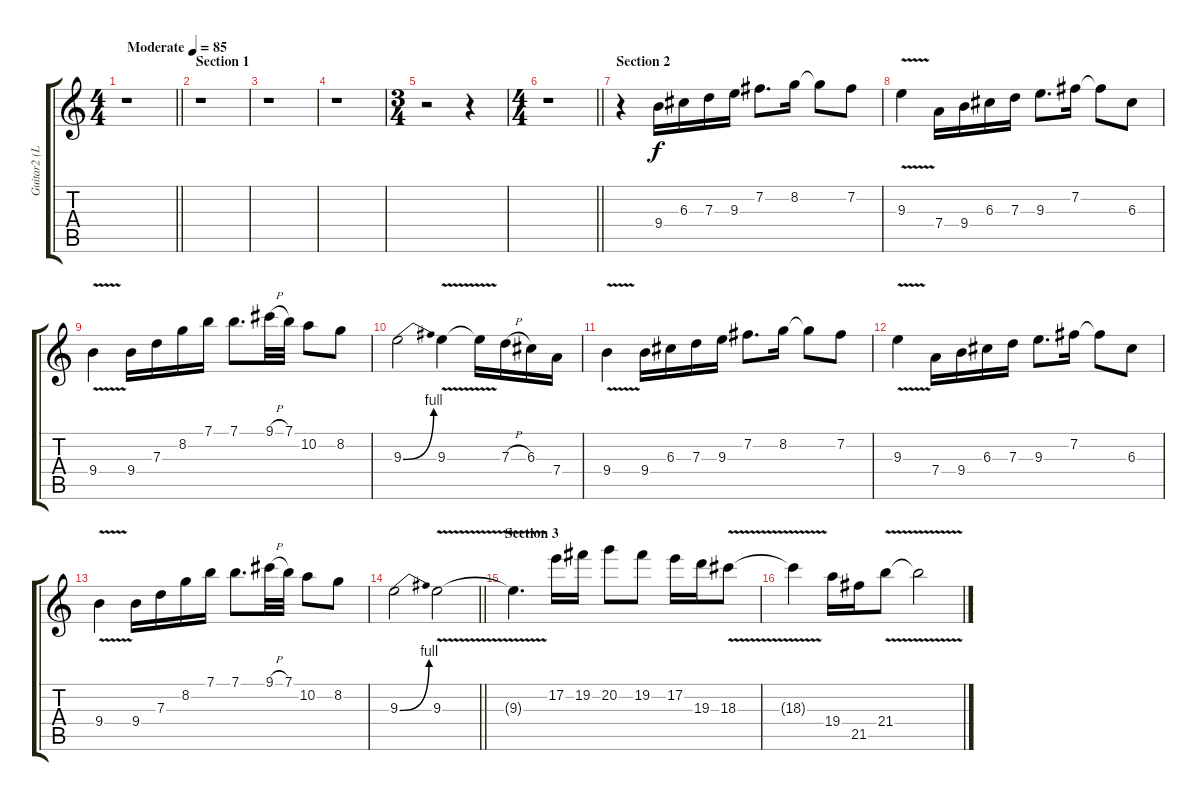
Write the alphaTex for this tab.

\track ("Guitar2 (Lead)" "Guitar2 (L") {instrument distortionguitar}
\staff {score tabs}
\tuning (E4 B3 G3 D3 A2 E2) {hide}
\ts (4 4)
\tempo (85 "Moderate")
\clef g2
\barLineRight lightlight
\ks c
r.1{dy f instrument distortionguitar} |
\section ("" "Section 1")
r.1 |
r.1 |
r.1 |
\ts (3 4)
r.2 r.4 |
\ts (4 4)
\barLineRight lightlight
r.1 |
\section ("" "Section 2")
r.4 9.4.16 6.3.16 7.3.16 9.3.16 7.2.8{d} 8.2.16 8.2{t}.8 7.2.8 |
9.3{v}.4 7.4.16 9.4.16 6.3.16 7.3.16 9.3.8{d} 7.2.16 7.2{t}.8 6.3.8 |
9.4{v}.4 9.4.16 7.3.16 8.2.16 7.1.16 7.1.8{d} 9.1{h}.32 7.1.32 10.2.8 8.2.8 |
9.3{be (bend 0 0 60 4)}.2 9.3{v}.4 9.3{t}.16 7.3{h}.16 6.3.16 7.4.16 |
9.4{v}.4 9.4.16 6.3.16 7.3.16 9.3.16 7.2.8{d} 8.2.16 8.2{t}.8 7.2.8 |
9.3{v}.4 7.4.16 9.4.16 6.3.16 7.3.16 9.3.8{d} 7.2.16 7.2{t}.8 6.3.8 |
9.4{v}.4 9.4.16 7.3.16 8.2.16 7.1.16 7.1.8{d} 9.1{h}.32 7.1.32 10.2.8 8.2.8 |
\barLineRight lightlight
9.3{be (bend 0 0 60 4)}.2 9.3{v}.2 |
\section ("" "Section 3")
9.3{t}.4{d} 17.2.16 19.2.16 20.2.8 19.2.8 17.2.16 19.3.16 18.3{v}.8 |
18.3{t}.4 19.4.16 21.5.16 21.4{v}.8 21.4{t}.2
